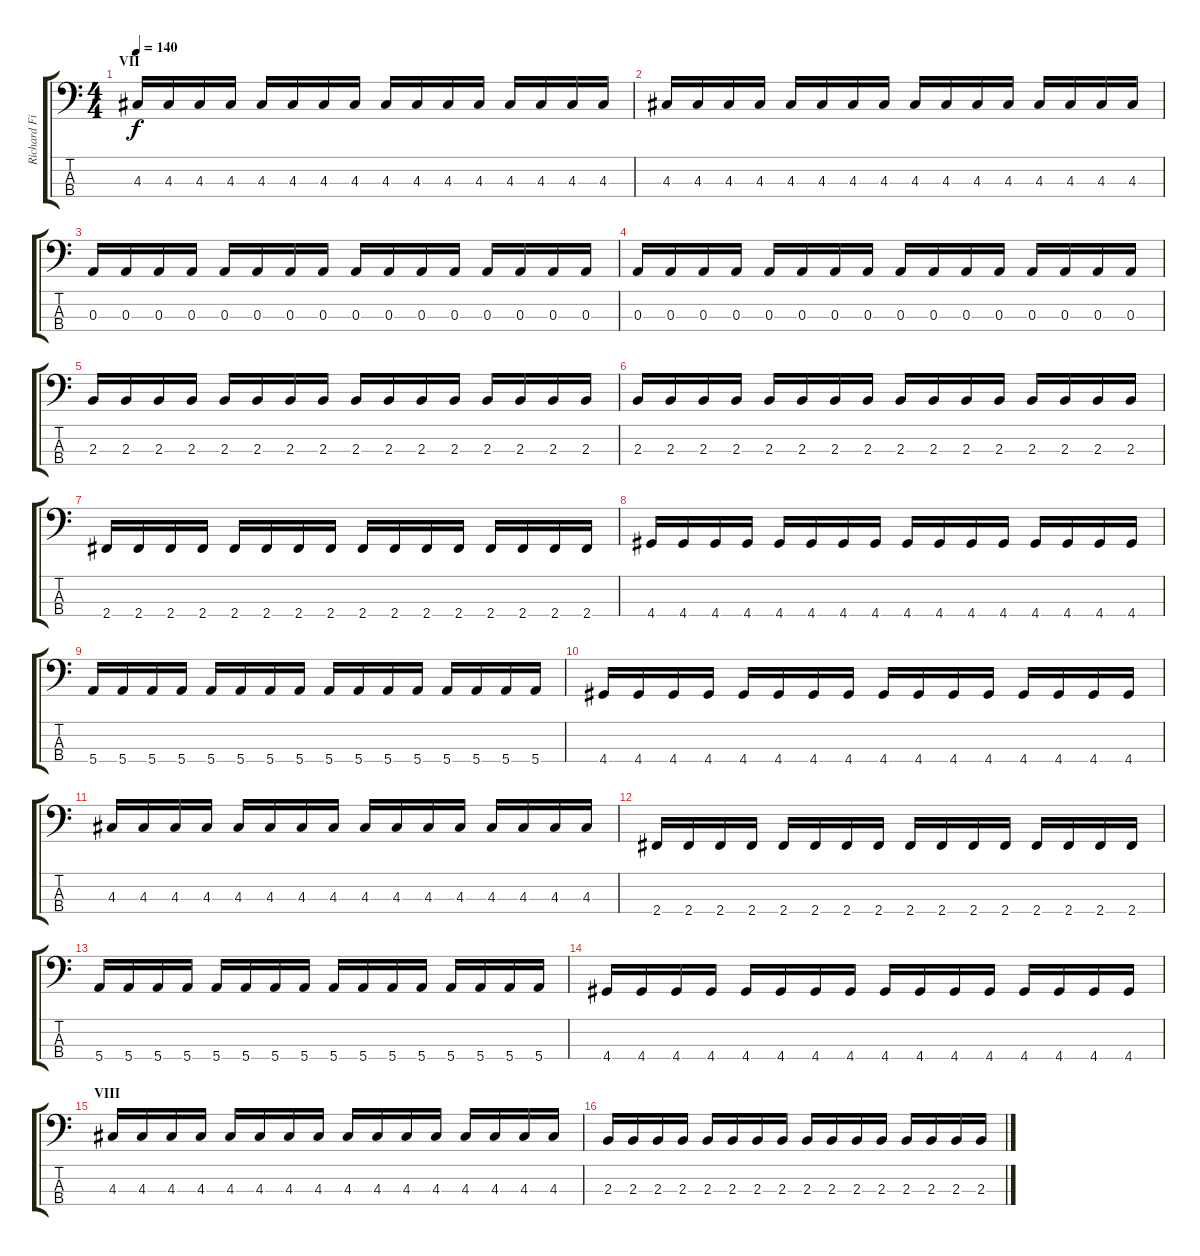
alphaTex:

\track ("Richard Filák" "Richard Fi") {instrument electricbassfinger}
\staff {score tabs}
\tuning (G2 D2 A1 E1) {hide}
\ts (4 4)
\section ("" "VII")
\tempo 140
\clef f4
\ks c
4.3.16{dy f} 4.3.16 4.3.16 4.3.16 4.3.16 4.3.16 4.3.16 4.3.16 4.3.16 4.3.16 4.3.16 4.3.16 4.3.16 4.3.16 4.3.16 4.3.16 |
4.3.16 4.3.16 4.3.16 4.3.16 4.3.16 4.3.16 4.3.16 4.3.16 4.3.16 4.3.16 4.3.16 4.3.16 4.3.16 4.3.16 4.3.16 4.3.16 |
0.3.16 0.3.16 0.3.16 0.3.16 0.3.16 0.3.16 0.3.16 0.3.16 0.3.16 0.3.16 0.3.16 0.3.16 0.3.16 0.3.16 0.3.16 0.3.16 |
0.3.16 0.3.16 0.3.16 0.3.16 0.3.16 0.3.16 0.3.16 0.3.16 0.3.16 0.3.16 0.3.16 0.3.16 0.3.16 0.3.16 0.3.16 0.3.16 |
2.3.16 2.3.16 2.3.16 2.3.16 2.3.16 2.3.16 2.3.16 2.3.16 2.3.16 2.3.16 2.3.16 2.3.16 2.3.16 2.3.16 2.3.16 2.3.16 |
2.3.16 2.3.16 2.3.16 2.3.16 2.3.16 2.3.16 2.3.16 2.3.16 2.3.16 2.3.16 2.3.16 2.3.16 2.3.16 2.3.16 2.3.16 2.3.16 |
2.4.16 2.4.16 2.4.16 2.4.16 2.4.16 2.4.16 2.4.16 2.4.16 2.4.16 2.4.16 2.4.16 2.4.16 2.4.16 2.4.16 2.4.16 2.4.16 |
4.4.16 4.4.16 4.4.16 4.4.16 4.4.16 4.4.16 4.4.16 4.4.16 4.4.16 4.4.16 4.4.16 4.4.16 4.4.16 4.4.16 4.4.16 4.4.16 |
5.4.16 5.4.16 5.4.16 5.4.16 5.4.16 5.4.16 5.4.16 5.4.16 5.4.16 5.4.16 5.4.16 5.4.16 5.4.16 5.4.16 5.4.16 5.4.16 |
4.4.16 4.4.16 4.4.16 4.4.16 4.4.16 4.4.16 4.4.16 4.4.16 4.4.16 4.4.16 4.4.16 4.4.16 4.4.16 4.4.16 4.4.16 4.4.16 |
4.3.16 4.3.16 4.3.16 4.3.16 4.3.16 4.3.16 4.3.16 4.3.16 4.3.16 4.3.16 4.3.16 4.3.16 4.3.16 4.3.16 4.3.16 4.3.16 |
2.4.16 2.4.16 2.4.16 2.4.16 2.4.16 2.4.16 2.4.16 2.4.16 2.4.16 2.4.16 2.4.16 2.4.16 2.4.16 2.4.16 2.4.16 2.4.16 |
5.4.16 5.4.16 5.4.16 5.4.16 5.4.16 5.4.16 5.4.16 5.4.16 5.4.16 5.4.16 5.4.16 5.4.16 5.4.16 5.4.16 5.4.16 5.4.16 |
4.4.16 4.4.16 4.4.16 4.4.16 4.4.16 4.4.16 4.4.16 4.4.16 4.4.16 4.4.16 4.4.16 4.4.16 4.4.16 4.4.16 4.4.16 4.4.16 |
\section ("" "VIII")
4.3.16 4.3.16 4.3.16 4.3.16 4.3.16 4.3.16 4.3.16 4.3.16 4.3.16 4.3.16 4.3.16 4.3.16 4.3.16 4.3.16 4.3.16 4.3.16 |
2.3.16 2.3.16 2.3.16 2.3.16 2.3.16 2.3.16 2.3.16 2.3.16 2.3.16 2.3.16 2.3.16 2.3.16 2.3.16 2.3.16 2.3.16 2.3.16
